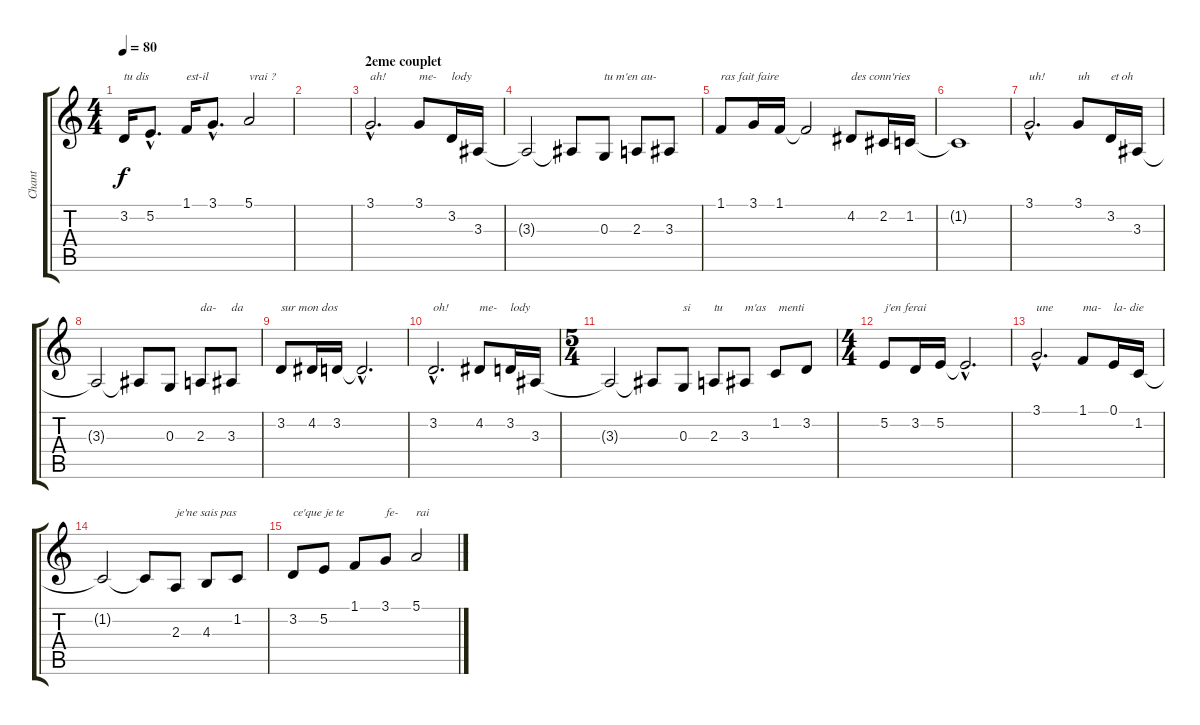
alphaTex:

\track ("Chant" "Chant") {instrument acousticgrandpiano}
\staff {score tabs}
\tuning (E4 B3 G3 D3 A2 E2) {hide}
\ts (4 4)
\tempo 80
\clef g2
\ks c
3.2.16{txt "tu dis" dy f} 5.2{hac}.8{d} 1.1.16{txt "est-il"} 3.1{hac}.8{d} 5.1.2{txt "vrai ?"} |
|
\section ("" "2eme couplet")
3.1{hac}.2{d txt "ah!"} 3.1.8{txt "me-"} 3.2.16{txt "lody"} 3.3.16 |
3.3{t}.2 3.3{t}.8 0.3.8{txt "tu m'en au-"} 2.3.8 3.3.8 |
1.1.8{txt "ras fait faire"} 3.1.16 1.1.16 1.1{t}.2 4.2.8{txt "des conn'ries"} 2.2.16 1.2.16 |
1.2{t}.1 |
\section ("" "")
3.1{hac}.2{d txt "uh!"} 3.1.8{txt "uh"} 3.2.16{txt "et oh"} 3.3.16 |
3.3{t}.2 3.3{t}.8 0.3.8{txt ""} 2.3.8{txt "da-"} 3.3.8{txt "da"} |
3.2.8{txt "sur mon dos"} 4.2.16 3.2.16 3.2{hac t}.2{d} |
\section ("" "")
3.2{hac}.2{d txt "oh!"} 4.2.8{txt "me-"} 3.2.16{txt "lody"} 3.3.16 |
\ts (5 4)
3.3{t}.2 3.3{t}.8 0.3.8{txt "si"} 2.3.8{txt "tu"} 3.3.8{txt "m'as"} 1.2.8{txt " menti"} 3.2.8 |
\ts (4 4)
5.2.8{txt "j'en ferai"} 3.2.16 5.2.16 5.2{hac t}.2{d} |
\section ("" "")
3.1{hac}.2{d txt "une"} 1.1.8{txt "ma-"} 0.1.16{txt "la- die"} 1.2.16 |
1.2{t}.2 1.2{t}.8 2.3.8{txt "je'ne sais pas"} 4.3.8 1.2.8 |
3.2.8{txt "ce'que je te"} 5.2.8 1.1.8 3.1.8{txt "fe-"} 5.1.2{txt "rai"}
